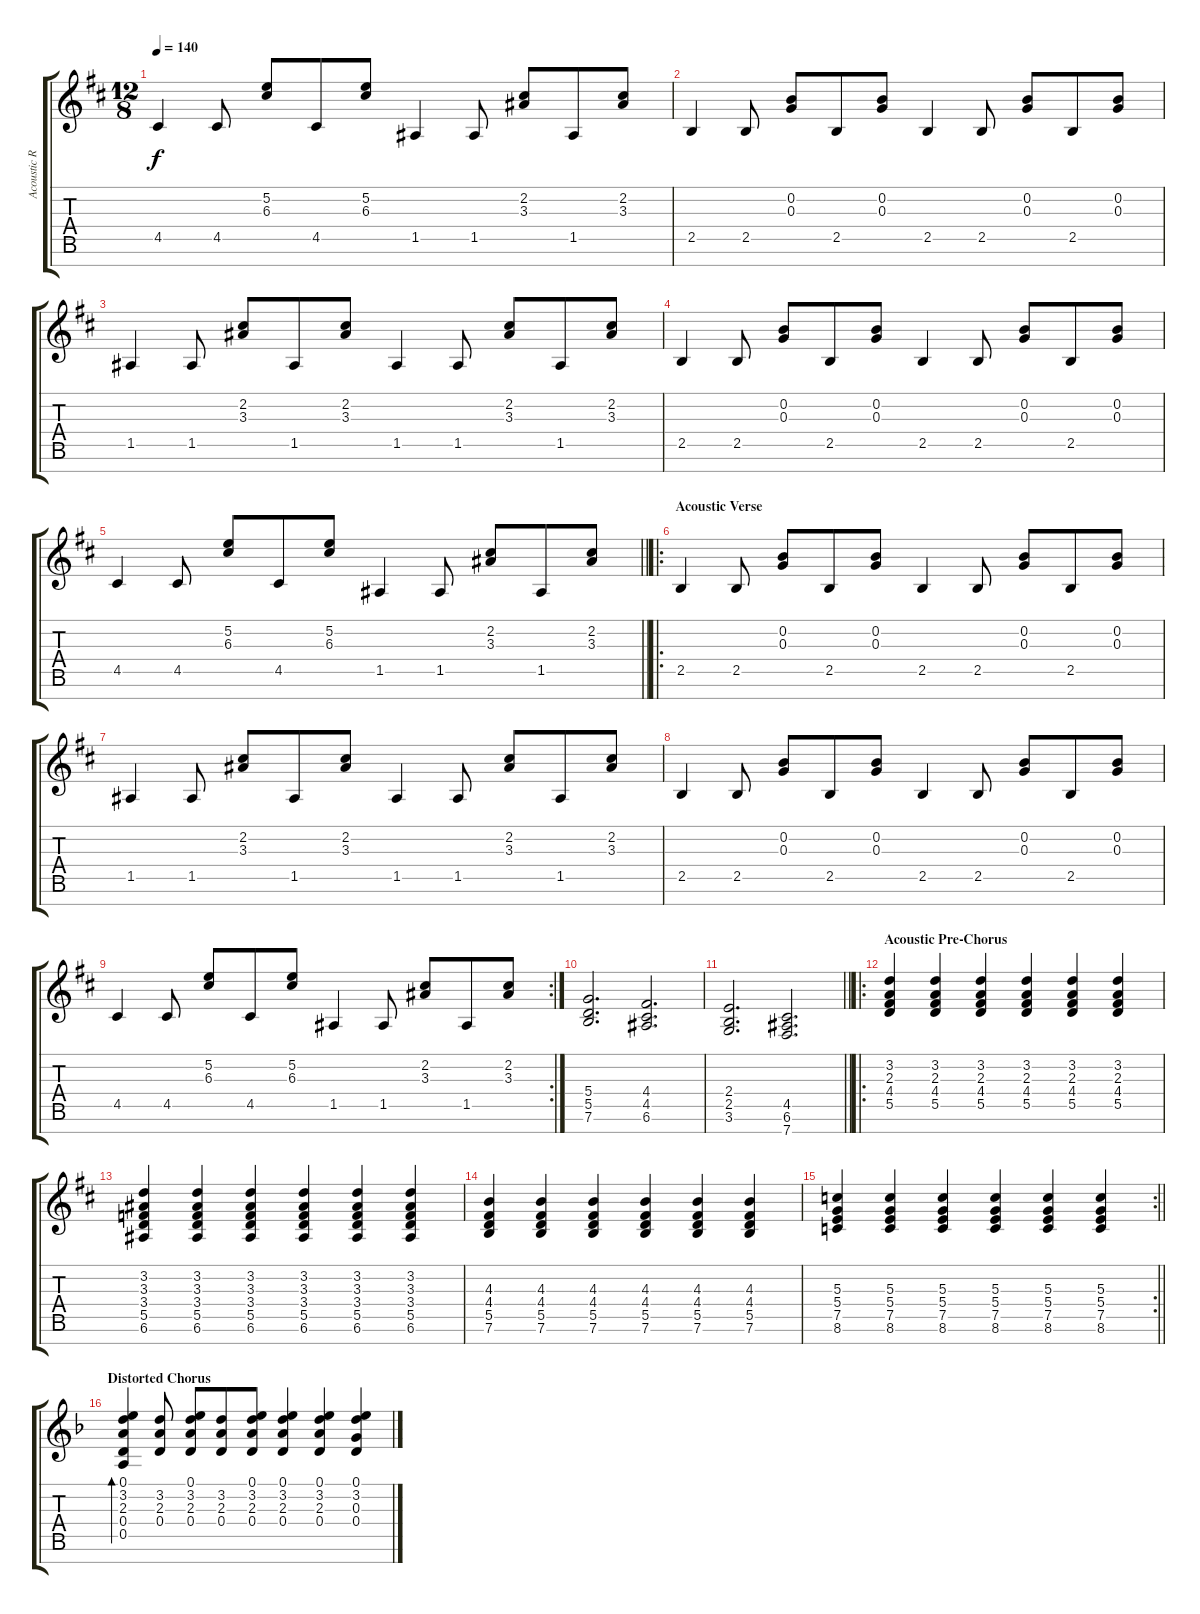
\track ("Acoustic Rhythm" "Acoustic R") {instrument acousticguitarsteel}
\staff {score tabs}
\tuning (E4 B3 G3 D3 A2 E2 B1) {hide}
\ts (12 8)
\tempo 140
\clef g2
\ks d
4.5.4{dy f} 4.5.8 (5.2 6.3).8 4.5.8 (5.2 6.3).8 1.5.4 1.5.8 (2.2 3.3).8 1.5.8 (2.2 3.3).8 |
2.5.4 2.5.8 (0.2 0.3).8 2.5.8 (0.2 0.3).8 2.5.4 2.5.8 (0.2 0.3).8 2.5.8 (0.2 0.3).8 |
1.5.4 1.5.8 (2.2 3.3).8 1.5.8 (2.2 3.3).8 1.5.4 1.5.8 (2.2 3.3).8 1.5.8 (2.2 3.3).8 |
2.5.4 2.5.8 (0.2 0.3).8 2.5.8 (0.2 0.3).8 2.5.4 2.5.8 (0.2 0.3).8 2.5.8 (0.2 0.3).8 |
\barLineRight lightlight
4.5.4 4.5.8 (5.2 6.3).8 4.5.8 (5.2 6.3).8 1.5.4 1.5.8 (2.2 3.3).8 1.5.8 (2.2 3.3).8 |
\ro
\section ("" "Acoustic Verse")
2.5.4 2.5.8 (0.2 0.3).8 2.5.8 (0.2 0.3).8 2.5.4 2.5.8 (0.2 0.3).8 2.5.8 (0.2 0.3).8 |
1.5.4 1.5.8 (2.2 3.3).8 1.5.8 (2.2 3.3).8 1.5.4 1.5.8 (2.2 3.3).8 1.5.8 (2.2 3.3).8 |
2.5.4 2.5.8 (0.2 0.3).8 2.5.8 (0.2 0.3).8 2.5.4 2.5.8 (0.2 0.3).8 2.5.8 (0.2 0.3).8 |
\rc 2
4.5.4 4.5.8 (5.2 6.3).8 4.5.8 (5.2 6.3).8 1.5.4 1.5.8 (2.2 3.3).8 1.5.8 (2.2 3.3).8 |
(5.4 5.5 7.6).2{d} (4.4 4.5 6.6).2{d} |
\barLineRight lightlight
(2.4 2.5 3.6).2{d} (4.5 6.6 7.7).2{d} |
\ro
\section ("" "Acoustic Pre-Chorus")
(3.2 2.3 4.4 5.5).4 (3.2 2.3 4.4 5.5).4 (3.2 2.3 4.4 5.5).4 (3.2 2.3 4.4 5.5).4 (3.2 2.3 4.4 5.5).4 (3.2 2.3 4.4 5.5).4 |
(3.2 3.3 3.4 5.5 6.6).4 (3.2 3.3 3.4 5.5 6.6).4 (3.2 3.3 3.4 5.5 6.6).4 (3.2 3.3 3.4 5.5 6.6).4 (3.2 3.3 3.4 5.5 6.6).4 (3.2 3.3 3.4 5.5 6.6).4 |
(4.3 4.4 5.5 7.6).4 (4.3 4.4 5.5 7.6).4 (4.3 4.4 5.5 7.6).4 (4.3 4.4 5.5 7.6).4 (4.3 4.4 5.5 7.6).4 (4.3 4.4 5.5 7.6).4 |
\rc 2
\barLineRight lightlight
(5.3 5.4 7.5 8.6).4 (5.3 5.4 7.5 8.6).4 (5.3 5.4 7.5 8.6).4 (5.3 5.4 7.5 8.6).4 (5.3 5.4 7.5 8.6).4 (5.3 5.4 7.5 8.6).4 |
\section ("" "Distorted Chorus")
\ks f
(0.1 3.2 2.3 0.4 0.5).4{bd 30} (3.2 2.3 0.4).8 (0.1 3.2 2.3 0.4).8 (3.2 2.3 0.4).8 (0.1 3.2 2.3 0.4).8 (0.1 3.2 2.3 0.4).4 (0.1 3.2 2.3 0.4).4 (0.1 3.2 0.3 0.4).4
